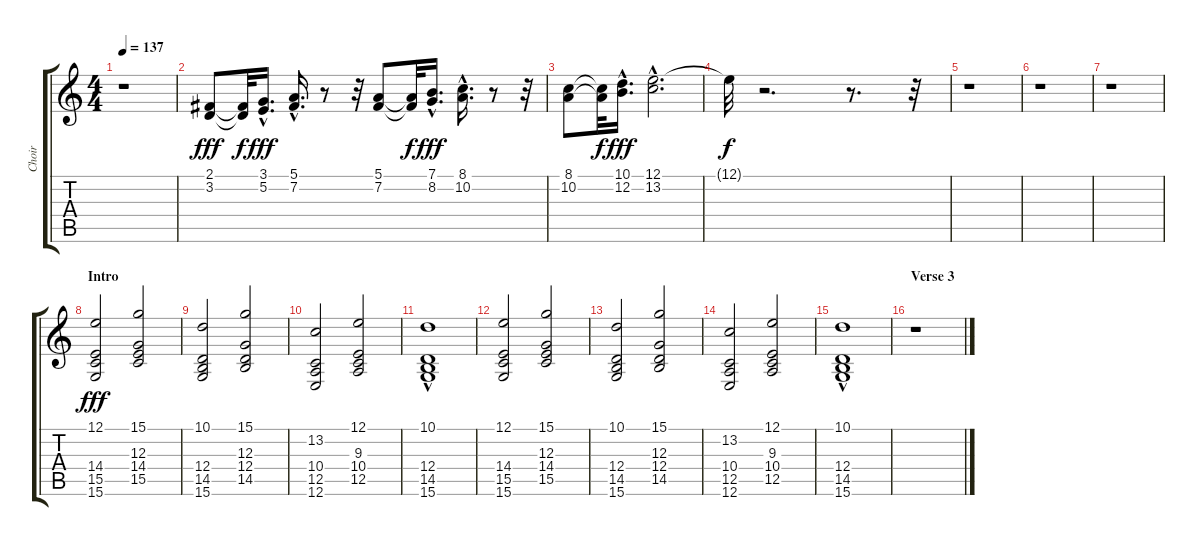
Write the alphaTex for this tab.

\track ("Choir" "Choir") {instrument choiraahs}
\staff {score tabs}
\tuning (E4 B3 G3 D3 A2 E2) {hide}
\ts (4 4)
\tempo 137
\clef g2
\ks c
r.1{dy fff} |
(2.1 3.2).8 (2.1{t} 3.2{t}).32{dy f} (3.1{hac} 5.2{hac}).16{d dy fff} (5.1{hac} 7.2{hac}).16{d} r.8 r.32 (5.1 7.2).8 (5.1{t} 7.2{t}).32{dy f} (7.1{hac} 8.2).16{d dy fff} (8.1{hac} 10.2{hac}).16{d} r.8 r.32 |
(8.1 10.2).8 (8.1{t} 10.2{t}).32{dy f} (10.1{hac} 12.2{hac}).16{d dy fff} (12.1{hac} 13.2{hac}).2{d} |
12.1{t}.32{dy f} r.2{d} r.8{d} r.32 |
r.1 |
r.1 |
r.1 |
\section ("" "Intro")
(12.1 14.4 15.5 15.6).2{dy fff} (15.1 12.3 14.4 15.5).2 |
(10.1 12.4 14.5 15.6).2 (15.1 12.3 12.4 14.5).2 |
(13.2 10.4 12.5 12.6).2 (12.1 9.3 10.4 12.5).2 |
(10.1 12.4{hac} 14.5{hac} 15.6).1 |
(12.1 14.4 15.5 15.6).2 (15.1 12.3 14.4 15.5).2 |
(10.1 12.4 14.5 15.6).2 (15.1 12.3 12.4 14.5).2 |
(13.2 10.4 12.5 12.6).2 (12.1 9.3 10.4 12.5).2 |
(10.1 12.4{hac} 14.5{hac} 15.6).1 |
\section ("" "Verse 3")
r.1
